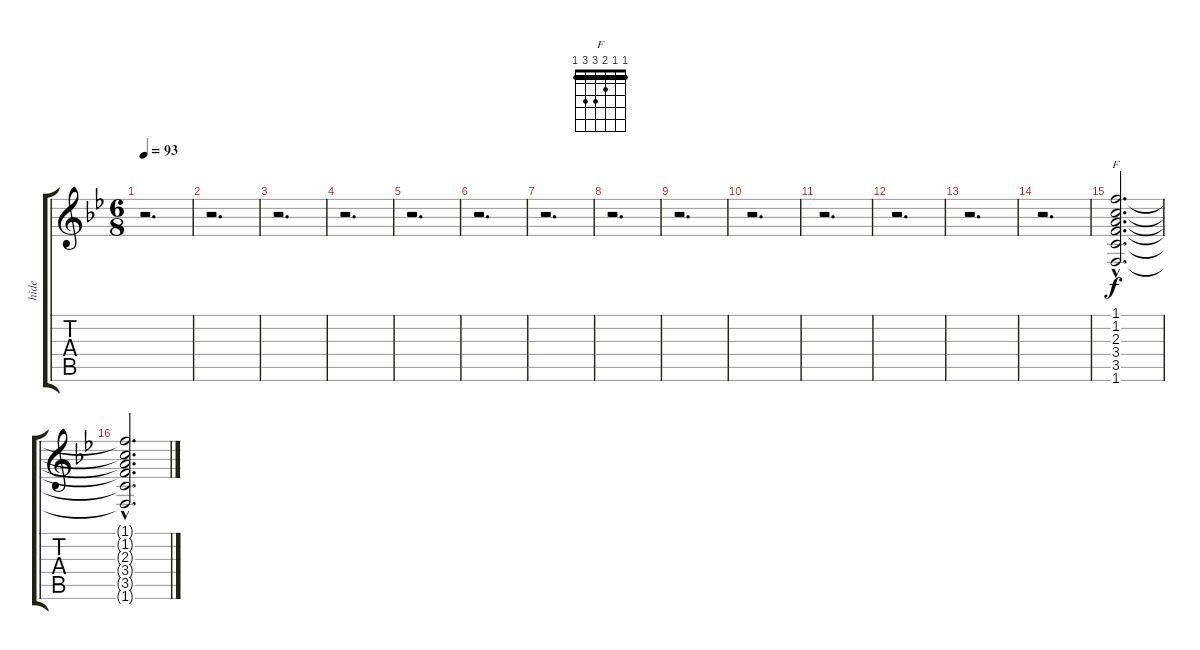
\track ("hide" "hide") {instrument distortionguitar}
\staff {score tabs}
\tuning (E4 B3 G3 D3 A2 E2) {hide}
\chord ("F" 1 1 2 3 3 1) {barre 1}
\ts (6 8)
\tempo 93
\clef g2
\ks bb
r.2{d dy f} |
r.2{d} |
r.2{d} |
r.2{d} |
r.2{d} |
r.2{d} |
r.2{d} |
r.2{d} |
r.2{d} |
r.2{d} |
r.2{d} |
r.2{d} |
r.2{d} |
r.2{d} |
(1.1{hac} 1.2{hac} 2.3{hac} 3.4{hac} 3.5{hac} 1.6{hac}).2{d ch "F"} |
(1.1{hac t} 1.2{hac t} 2.3{hac t} 3.4{hac t} 3.5{hac t} 1.6{hac t}).2{d}
